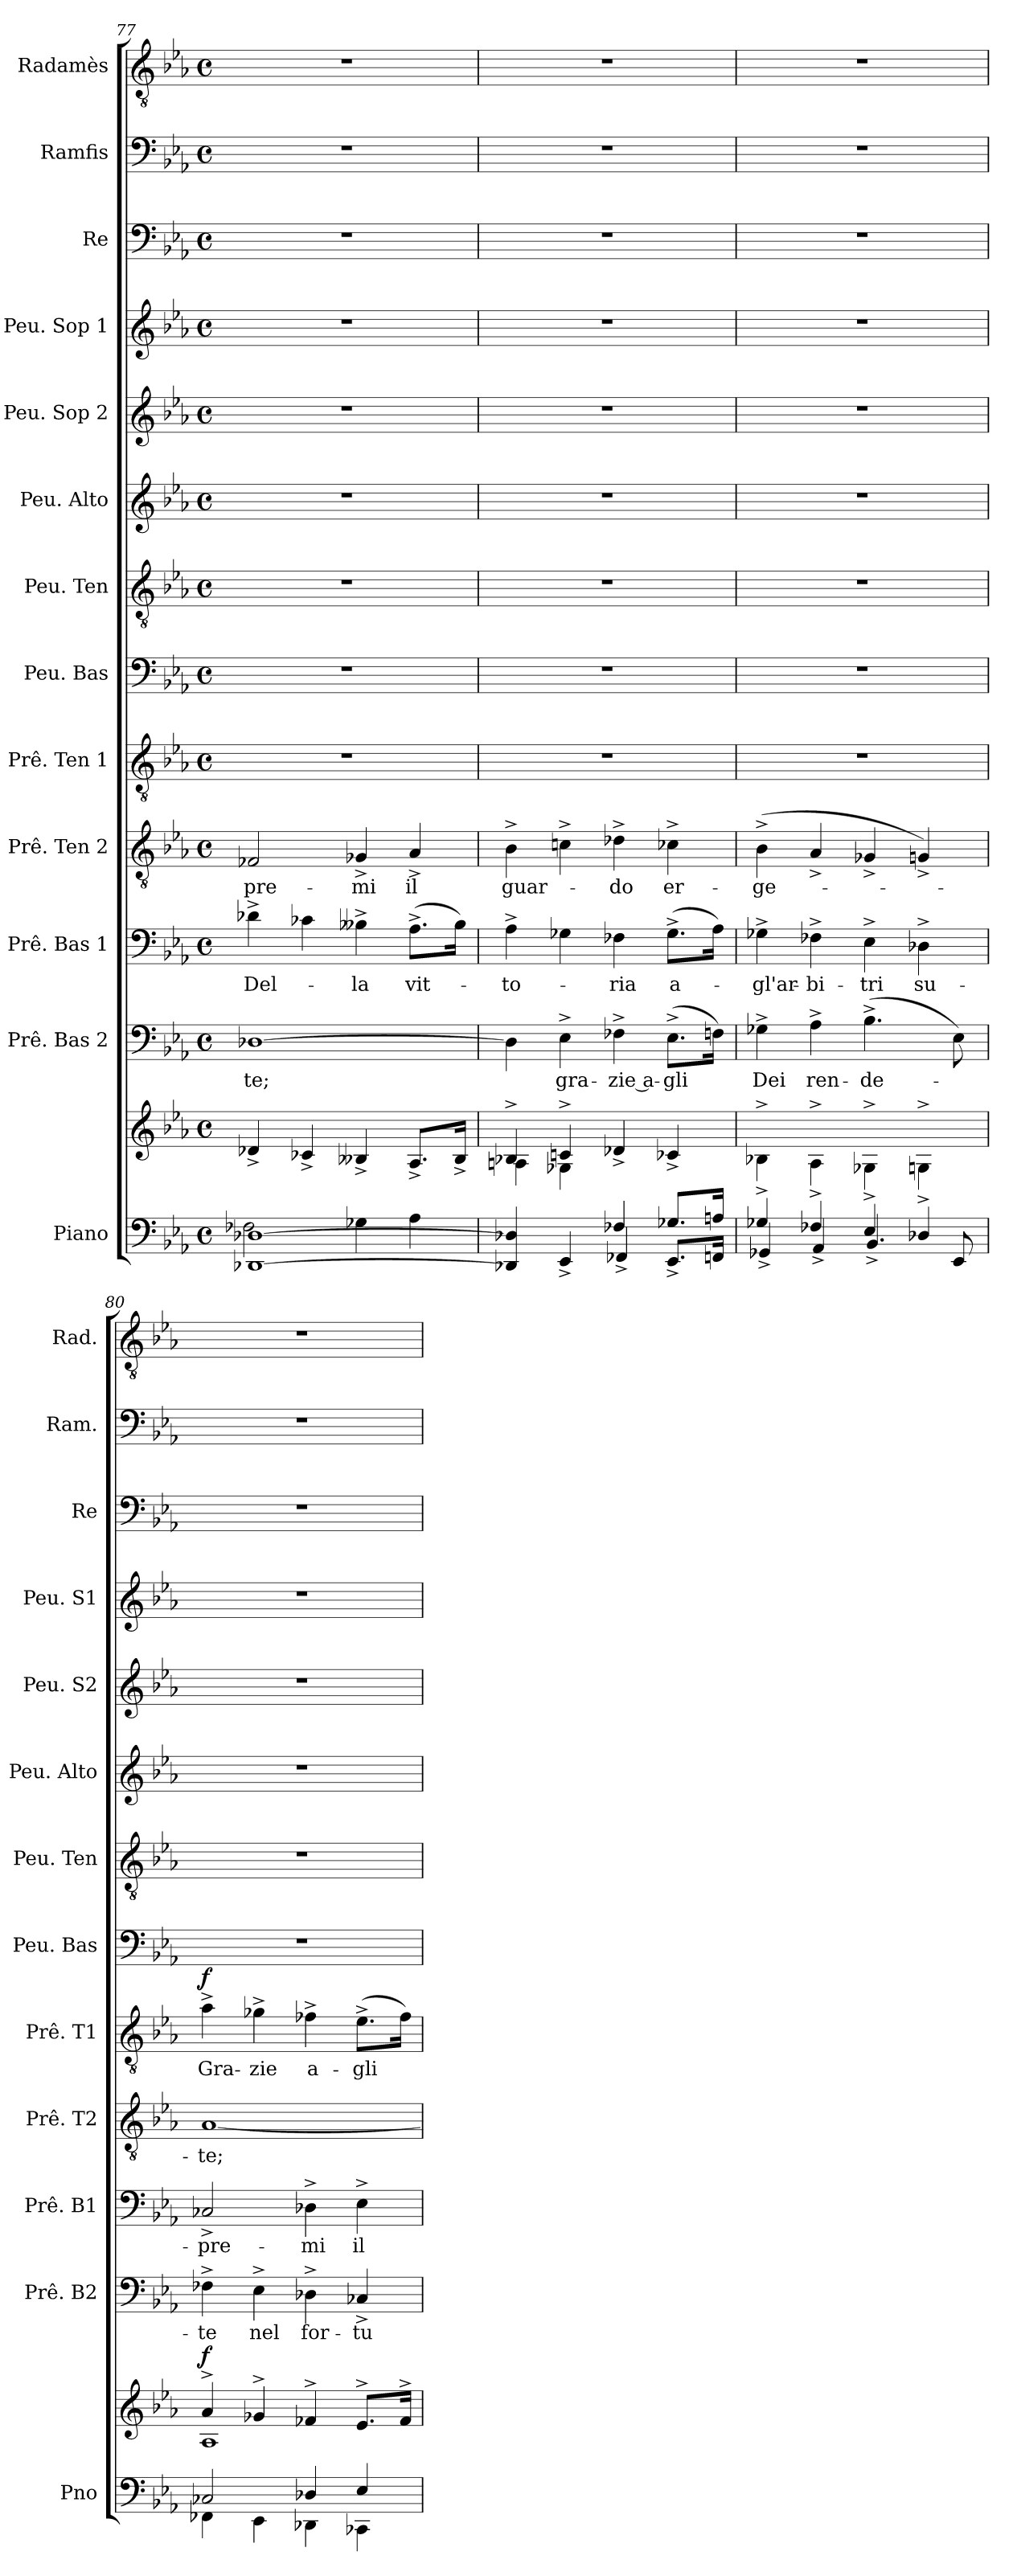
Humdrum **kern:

**kern	**kern	**dynam	**kern	**text	**kern	**text	**kern	**text	**kern	**text	**dynam	**kern	**kern	**kern	**kern	**kern	**kern	**kern	**kern
*part13	*part13	*part13	*part12	*part12	*part11	*part11	*part10	*part10	*part9	*part9	*part9	*part8	*part7	*part6	*part5	*part4	*part3	*part2	*part1
*staff14	*staff13	*staff13/14	*staff12	*staff12	*staff11	*staff11	*staff10	*staff10	*staff9	*staff9	*staff9	*staff8	*staff7	*staff6	*staff5	*staff4	*staff3	*staff2	*staff1
*I"Piano	*	*	*I"Prê. Bas 2	*	*I"Prê. Bas 1	*	*I"Prê. Ten 2	*	*I"Prê. Ten 1	*	*	*I"Peu. Bas	*I"Peu. Ten	*I"Peu. Alto	*I"Peu. Sop 2	*I"Peu. Sop 1	*I"Re	*I"Ramfis	*I"Radamès
*I'Pno	*	*	*I'Prê. B2	*	*I'Prê. B1	*	*I'Prê. T2	*	*I'Prê. T1	*	*	*I'Peu. Bas	*I'Peu. Ten	*I'Peu. Alto	*I'Peu. S2	*I'Peu. S1	*I'Re	*I'Ram.	*I'Rad.
*clefF4	*clefG2	*	*clefF4	*	*clefF4	*	*clefGv2	*	*clefGv2	*	*	*clefF4	*clefGv2	*clefG2	*clefG2	*clefG2	*clefF4	*clefF4	*clefGv2
*k[b-e-a-]	*k[b-e-a-]	*	*k[b-e-a-]	*	*k[b-e-a-]	*	*k[b-e-a-]	*	*k[b-e-a-]	*	*	*k[b-e-a-]	*k[b-e-a-]	*k[b-e-a-]	*k[b-e-a-]	*k[b-e-a-]	*k[b-e-a-]	*k[b-e-a-]	*k[b-e-a-]
*M4/4	*M4/4	*	*M4/4	*	*M4/4	*	*M4/4	*	*M4/4	*	*	*M4/4	*M4/4	*M4/4	*M4/4	*M4/4	*M4/4	*M4/4	*M4/4
*met(c)	*met(c)	*	*met(c)	*	*met(c)	*	*met(c)	*	*met(c)	*	*	*met(c)	*met(c)	*met(c)	*met(c)	*met(c)	*met(c)	*met(c)	*met(c)
=77	=77	=77	=77	=77	=77	=77	=77	=77	=77	=77	=77	=77	=77	=77	=77	=77	=77	=77	=77
*^	*	*	*	*	*	*	*	*	*	*	*	*	*	*	*	*	*	*	*
!	!	!	!	!	!LO:LY:b:color=#0055FF	!	!LO:LY:b:color=#AA0000	!	!LO:LY:b:color=#0055FF	!	!	!	!	!	!	!	!	!	!	!
[1DD-X [1D-X	2F-X\	4d-X^/	.	[1D-X	-te;	4d-X^\	Del-	2F-X/	-pre-	1r	.	.	1r	1r	1r	1r	1r	1r	1r	1r
.	.	4c-X^/	.	.	.	4c-X\	.	.	.	.	.	.	.	.	.	.	.	.	.	.
!	!	!	!	!	!	!	!LO:LY:b:color=#AA0000	!	!LO:LY:b:color=#0055FF	!	!	!	!	!	!	!	!	!	!	!
.	4G-X\	4B--X^/	.	.	.	4B--X^\	-la	4G-X^/	-mi	.	.	.	.	.	.	.	.	.	.	.
!	!	!	!	!	!	!	!LO:LY:b:color=#AA0000	!	!LO:LY:b:color=#0055FF	!	!	!	!	!	!	!	!	!	!	!
.	4A-\	8.A-^/L	.	.	.	(>8.A-^\L	vit-	4A-^/	il	.	.	.	.	.	.	.	.	.	.	.
.	.	16B--^/Jk	.	.	.	16B--\Jk)	.	.	.	.	.	.	.	.	.	.	.	.	.	.
=78	=78	=78	=78	=78	=78	=78	=78	=78	=78	=78	=78	=78	=78	=78	=78	=78	=78	=78	=78	=78
*	*	*^	*	*	*	*	*	*	*	*	*	*	*	*	*	*	*	*	*	*
!	!	!	!	!	!	!	!	!LO:LY:b:color=#AA0000	!	!LO:LY:b:color=#0055FF	!	!	!	!	!	!	!	!	!	!	!
2ryy	4DD-X/] 4D-X/]	4B-X^/	4An\	.	4D-\]	.	4A-^\	-to-	4B-^\	guar-	1r	.	.	1r	1r	1r	1r	1r	1r	1r	1r
!	!	!	!	!	!	!LO:LY:b:color=#0055FF	!	!	!	!	!	!	!	!	!	!	!	!	!	!	!
.	4EE-^/	4cn^/	4G-X\	.	4E-^\	gra-	4G-X\	.	4cn^\	.	.	.	.	.	.	.	.	.	.	.	.
!	!	!	!	!	!	!LO:LY:b:color=#0055FF	!	!LO:LY:b:color=#AA0000	!	!LO:LY:b:color=#0055FF	!	!	!	!	!	!	!	!	!	!	!
4F-X/	4FF-X^/	4d-X^/	2ryy	.	4F-X^\	zie a-	4F-X\	-ria	4d-X^\	-do	.	.	.	.	.	.	.	.	.	.	.
!	!	!	!	!	!	!LO:LY:b:color=#0055FF	!	!LO:LY:b:color=#AA0000	!	!LO:LY:b:color=#0055FF	!	!	!	!	!	!	!	!	!	!	!
8.G-X/L	8.EE-^/L	4c-X^/	.	.	(>8.E-^\L	-gli	(>8.G-^\L	a-	4c-X^\	er-	.	.	.	.	.	.	.	.	.	.	.
16A/Jk	16FFn/Jk	.	.	.	16Fn\Jk)	.	16A-\Jk)	.	.	.	.	.	.	.	.	.	.	.	.	.	.
*	*	*v	*v	*	*	*	*	*	*	*	*	*	*	*	*	*	*	*	*	*	*
!!LO:PB:g=z
=79	=79	=79	=79	=79	=79	=79	=79	=79	=79	=79	=79	=79	=79	=79	=79	=79	=79	=79	=79	=79
!	!	!	!	!	!LO:LY:b:color=#0055FF	!	!LO:LY:b:color=#AA0000	!	!LO:LY:b:color=#0055FF	!	!	!	!	!	!	!	!	!	!	!
4G-X^/	4GG-X^/	4B-X^\	.	4G-X^\	Dei	4G-X^\	-gl'ar-	(>4B-^\	-ge-	1r	.	.	1r	1r	1r	1r	1r	1r	1r	1r
!	!	!	!	!	!LO:LY:b:color=#0055FF	!	!LO:LY:b:color=#AA0000	!	!	!	!	!	!	!	!	!	!	!	!	!
4F-X^/	4AA-^/	4A-^\	.	4A-^\	ren-	4F-X^\	-bi-	4A-^/	.	.	.	.	.	.	.	.	.	.	.	.
!	!	!	!	!	!LO:LY:b:color=#0055FF	!	!LO:LY:b:color=#AA0000	!	!	!	!	!	!	!	!	!	!	!	!	!
4E-^/	4.BB-^/	4G-X^\	.	(>4.B-^\	-de-	4E-^\	-tri	4G-X^/	.	.	.	.	.	.	.	.	.	.	.	.
!	!	!	!	!	!	!	!LO:LY:b:color=#AA0000	!	!	!	!	!	!	!	!	!	!	!	!	!
4D-X^/	.	4Gn^\	.	.	.	4D-X^\	su-	4Gn^/)	.	.	.	.	.	.	.	.	.	.	.	.
.	8EE-/	.	.	8E-\)	.	.	.	.	.	.	.	.	.	.	.	.	.	.	.	.
=80	=80	=80	=80	=80	=80	=80	=80	=80	=80	=80	=80	=80	=80	=80	=80	=80	=80	=80	=80	=80
*	*	*^	*	*	*	*	*	*	*	*	*	*	*	*	*	*	*	*	*	*
!	!	!	!	!LO:DY:a	!	!LO:LY:b:color=#0055FF	!	!LO:LY:b:color=#AA0000	!	!LO:LY:b:color=#0055FF	!	!LO:LY:b:color=#0055FF	!LO:DY:a	!	!	!	!	!	!	!	!
2C-X/	4FF-X\	4a-^/	1A-	f	4F-X^\	-te	2C-X^/	-pre-	[1A-	-te;	4a-^\	Gra-	f	1r	1r	1r	1r	1r	1r	1r	1r
!	!	!	!	!	!	!LO:LY:b:color=#0055FF	!	!	!	!	!	!LO:LY:b:color=#0055FF	!	!	!	!	!	!	!	!	!
.	4EE-\	4g-X^/	.	.	4E-^\	nel	.	.	.	.	4g-X^\	-zie	.	.	.	.	.	.	.	.	.
!	!	!	!	!	!	!LO:LY:b:color=#0055FF	!	!LO:LY:b:color=#AA0000	!	!	!	!LO:LY:b:color=#0055FF	!	!	!	!	!	!	!	!	!
4D-X/	4DD-X\	4f-X^/	.	.	4D-X^\	for-	4D-X^\	-mi	.	.	4f-X^\	a-	.	.	.	.	.	.	.	.	.
!	!	!	!	!	!	!LO:LY:b:color=#0055FF	!	!LO:LY:b:color=#AA0000	!	!	!	!LO:LY:b:color=#0055FF	!	!	!	!	!	!	!	!	!
4E-/	4CC-X\	8.e-^/L	.	.	4C-X^/	-tu-	4E-^\	il	.	.	(>8.e-^\L	-gli	.	.	.	.	.	.	.	.	.
.	.	16f-^/Jk	.	.	.	.	.	.	.	.	16f-\Jk)	.	.	.	.	.	.	.	.	.	.
*v	*v	*	*	*	*	*	*	*	*	*	*	*	*	*	*	*	*	*	*	*	*
*	*v	*v	*	*	*	*	*	*	*	*	*	*	*	*	*	*	*	*	*	*
=	=	=	=	=	=	=	=	=	=	=	=	=	=	=	=	=	=	=	=
*-	*-	*-	*-	*-	*-	*-	*-	*-	*-	*-	*-	*-	*-	*-	*-	*-	*-	*-	*-
